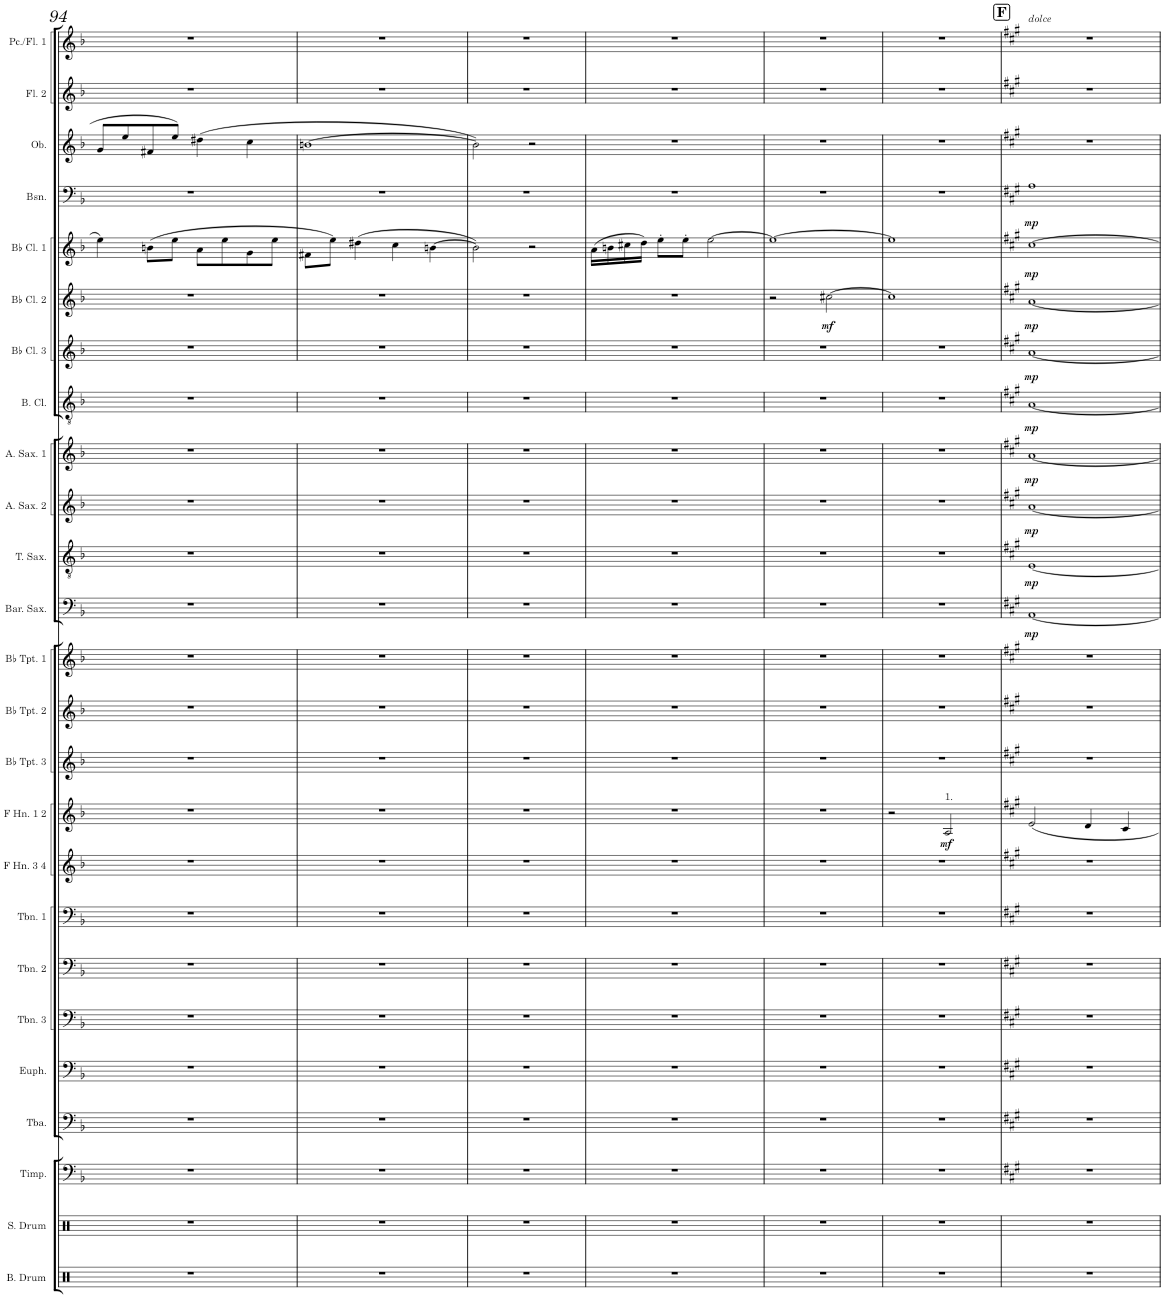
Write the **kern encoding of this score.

**kern	**kern	**kern	**kern	**kern	**kern	**kern	**kern	**kern	**kern	**dynam	**kern	**kern	**kern	**kern	**dynam	**kern	**dynam	**kern	**dynam	**kern	**dynam	**kern	**dynam	**kern	**dynam	**kern	**dynam	**kern	**dynam	**kern	**dynam	**kern	**kern	**kern
*part25	*part24	*part23	*part22	*part21	*part20	*part19	*part18	*part17	*part16	*part16	*part15	*part14	*part13	*part12	*part12	*part11	*part11	*part10	*part10	*part9	*part9	*part8	*part8	*part7	*part7	*part6	*part6	*part5	*part5	*part4	*part4	*part3	*part2	*part1
*staff25	*staff24	*staff23	*staff22	*staff21	*staff20	*staff19	*staff18	*staff17	*staff16	*staff16	*staff15	*staff14	*staff13	*staff12	*staff12	*staff11	*staff11	*staff10	*staff10	*staff9	*staff9	*staff8	*staff8	*staff7	*staff7	*staff6	*staff6	*staff5	*staff5	*staff4	*staff4	*staff3	*staff2	*staff1
*I"Concert Bass Drum	*I"Concert Snare Drum	*I"Timpani	*I"Tuba	*I"Euphonium	*I"Trombone 3	*I"Trombone 2	*I"Trombone 1	*I"F Horn 3 &amp; 4	*I"F Horn 1 &amp; 2	*	*I"Bb Trumpet 3	*I"Bb Trumpet 2	*I"Bb Trumpet 1	*I"Baritone Saxophone	*	*I"Tenor Saxophone	*	*I"Alto Saxophone 2	*	*I"Alto Saxophone 1	*	*I"Bass Clarinet	*	*I"Bb Clarinet 3	*	*I"Bb Clarinet 2	*	*I"Bb Clarinet 1	*	*I"Bassoon	*	*I"Oboe	*I"Flute 2	*I"Piccolo/Flute 1
*I'B. Drum	*I'S. Drum	*I'Timp.	*I'Tba.	*I'Euph.	*I'Tbn. 3	*I'Tbn. 2	*I'Tbn. 1	*I'F Hn. 3 4	*I'F Hn. 1 2	*	*I'Bb Tpt. 3	*I'Bb Tpt. 2	*I'Bb Tpt. 1	*I'Bar. Sax.	*	*I'T. Sax.	*	*I'A. Sax. 2	*	*I'A. Sax. 1	*	*I'B. Cl.	*	*I'Bb Cl. 3	*	*I'Bb Cl. 2	*	*I'Bb Cl. 1	*	*I'Bsn.	*	*I'Ob.	*I'Fl. 2	*I'Pc./Fl. 1
!!LO:PB:g=z
*clefX	*clefX	*clefF4	*clefF4	*clefF4	*clefF4	*clefF4	*clefF4	*clefG2	*clefG2	*	*clefG2	*clefG2	*clefG2	*clefF4	*	*clefGv2	*	*clefG2	*	*clefG2	*	*clefGv2	*	*clefG2	*	*clefG2	*	*clefG2	*	*clefF4	*	*clefG2	*clefG2	*clefG2
*	*	*	*	*	*	*	*	*ITrd4c7	*ITrd4c7	*	*ITrd1c2	*ITrd1c2	*ITrd1c2	*ITrd12c21	*	*ITrd8c14	*	*ITrd5c9	*	*ITrd5c9	*	*ITrd8c14	*	*ITrd1c2	*	*ITrd1c2	*	*ITrd1c2	*	*	*	*	*	*
*k[]	*k[]	*k[b-]	*k[b-]	*k[b-]	*k[b-]	*k[b-]	*k[b-]	*k[b-]	*k[b-]	*	*k[b-]	*k[b-]	*k[b-]	*k[b-]	*	*k[b-]	*	*k[b-]	*	*k[b-]	*	*k[b-]	*	*k[b-]	*	*k[b-]	*	*k[b-]	*	*k[b-]	*	*k[b-]	*k[b-]	*k[b-]
*M4/4	*M4/4	*M4/4	*M4/4	*M4/4	*M4/4	*M4/4	*M4/4	*M4/4	*M4/4	*	*M4/4	*M4/4	*M4/4	*M4/4	*	*M4/4	*	*M4/4	*	*M4/4	*	*M4/4	*	*M4/4	*	*M4/4	*	*M4/4	*	*M4/4	*	*M4/4	*M4/4	*M4/4
=94	=94	=94	=94	=94	=94	=94	=94	=94	=94	=94	=94	=94	=94	=94	=94	=94	=94	=94	=94	=94	=94	=94	=94	=94	=94	=94	=94	=94	=94	=94	=94	=94	=94	=94
1r	1r	1r	1r	1r	1r	1r	1r	1r	1r	.	1r	1r	1r	1r	.	1r	.	1r	.	1r	.	1r	.	1r	.	1r	.	4ee\	.	1r	.	8g/L	1r	1r
.	.	.	.	.	.	.	.	.	.	.	.	.	.	.	.	.	.	.	.	.	.	.	.	.	.	.	.	.	.	.	.	8ee/	.	.
.	.	.	.	.	.	.	.	.	.	.	.	.	.	.	.	.	.	.	.	.	.	.	.	.	.	.	.	(8bn\L	.	.	.	8f#X/	.	.
.	.	.	.	.	.	.	.	.	.	.	.	.	.	.	.	.	.	.	.	.	.	.	.	.	.	.	.	8ee\J	.	.	.	8ee/J	.	.
.	.	.	.	.	.	.	.	.	.	.	.	.	.	.	.	.	.	.	.	.	.	.	.	.	.	.	.	8a\L	.	.	.	(4dd#X\	.	.
.	.	.	.	.	.	.	.	.	.	.	.	.	.	.	.	.	.	.	.	.	.	.	.	.	.	.	.	8ee\	.	.	.	.	.	.
.	.	.	.	.	.	.	.	.	.	.	.	.	.	.	.	.	.	.	.	.	.	.	.	.	.	.	.	8g\	.	.	.	4cc\	.	.
.	.	.	.	.	.	.	.	.	.	.	.	.	.	.	.	.	.	.	.	.	.	.	.	.	.	.	.	8ee\J	.	.	.	.	.	.
=95	=95	=95	=95	=95	=95	=95	=95	=95	=95	=95	=95	=95	=95	=95	=95	=95	=95	=95	=95	=95	=95	=95	=95	=95	=95	=95	=95	=95	=95	=95	=95	=95	=95	=95
1r	1r	1r	1r	1r	1r	1r	1r	1r	1r	.	1r	1r	1r	1r	.	1r	.	1r	.	1r	.	1r	.	1r	.	1r	.	8f#X\L	.	1r	.	[1bn	1r	1r
.	.	.	.	.	.	.	.	.	.	.	.	.	.	.	.	.	.	.	.	.	.	.	.	.	.	.	.	8ee\J)	.	.	.	.	.	.
.	.	.	.	.	.	.	.	.	.	.	.	.	.	.	.	.	.	.	.	.	.	.	.	.	.	.	.	(4dd#X\	.	.	.	.	.	.
.	.	.	.	.	.	.	.	.	.	.	.	.	.	.	.	.	.	.	.	.	.	.	.	.	.	.	.	4cc\	.	.	.	.	.	.
.	.	.	.	.	.	.	.	.	.	.	.	.	.	.	.	.	.	.	.	.	.	.	.	.	.	.	.	[4bn\	.	.	.	.	.	.
=96	=96	=96	=96	=96	=96	=96	=96	=96	=96	=96	=96	=96	=96	=96	=96	=96	=96	=96	=96	=96	=96	=96	=96	=96	=96	=96	=96	=96	=96	=96	=96	=96	=96	=96
1r	1r	1r	1r	1r	1r	1r	1r	1r	1r	.	1r	1r	1r	1r	.	1r	.	1r	.	1r	.	1r	.	1r	.	1r	.	2b\])	.	1r	.	2b\])	1r	1r
.	.	.	.	.	.	.	.	.	.	.	.	.	.	.	.	.	.	.	.	.	.	.	.	.	.	.	.	2r	.	.	.	2r	.	.
=97	=97	=97	=97	=97	=97	=97	=97	=97	=97	=97	=97	=97	=97	=97	=97	=97	=97	=97	=97	=97	=97	=97	=97	=97	=97	=97	=97	=97	=97	=97	=97	=97	=97	=97
1r	1r	1r	1r	1r	1r	1r	1r	1r	1r	.	1r	1r	1r	1r	.	1r	.	1r	.	1r	.	1r	.	1r	.	1r	.	(16a\LL	.	1r	.	1r	1r	1r
.	.	.	.	.	.	.	.	.	.	.	.	.	.	.	.	.	.	.	.	.	.	.	.	.	.	.	.	16bn\	.	.	.	.	.	.
.	.	.	.	.	.	.	.	.	.	.	.	.	.	.	.	.	.	.	.	.	.	.	.	.	.	.	.	16cc#X\	.	.	.	.	.	.
.	.	.	.	.	.	.	.	.	.	.	.	.	.	.	.	.	.	.	.	.	.	.	.	.	.	.	.	16dd\JJ)	.	.	.	.	.	.
.	.	.	.	.	.	.	.	.	.	.	.	.	.	.	.	.	.	.	.	.	.	.	.	.	.	.	.	8ee'\L	.	.	.	.	.	.
.	.	.	.	.	.	.	.	.	.	.	.	.	.	.	.	.	.	.	.	.	.	.	.	.	.	.	.	8ee'\J	.	.	.	.	.	.
.	.	.	.	.	.	.	.	.	.	.	.	.	.	.	.	.	.	.	.	.	.	.	.	.	.	.	.	[2ee\	.	.	.	.	.	.
=98	=98	=98	=98	=98	=98	=98	=98	=98	=98	=98	=98	=98	=98	=98	=98	=98	=98	=98	=98	=98	=98	=98	=98	=98	=98	=98	=98	=98	=98	=98	=98	=98	=98	=98
1r	1r	1r	1r	1r	1r	1r	1r	1r	1r	.	1r	1r	1r	1r	.	1r	.	1r	.	1r	.	1r	.	1r	.	2r	.	1ee_	.	1r	.	1r	1r	1r
!	!	!	!	!	!	!	!	!	!	!	!	!	!	!	!	!	!	!	!	!	!	!	!	!	!	!	!LO:DY:b	!	!	!	!	!	!	!
.	.	.	.	.	.	.	.	.	.	.	.	.	.	.	.	.	.	.	.	.	.	.	.	.	.	[2cc#X\	mf	.	.	.	.	.	.	.
=99	=99	=99	=99	=99	=99	=99	=99	=99	=99	=99	=99	=99	=99	=99	=99	=99	=99	=99	=99	=99	=99	=99	=99	=99	=99	=99	=99	=99	=99	=99	=99	=99	=99	=99
1r	1r	1r	1r	1r	1r	1r	1r	1r	2r	.	1r	1r	1r	1r	.	1r	.	1r	.	1r	.	1r	.	1r	.	1cc#]	.	1ee]	.	1r	.	1r	1r	1r
!	!	!	!	!	!	!	!	!	!LO:TX:a:t=1.	!	!	!	!	!	!	!	!	!	!	!	!	!	!	!	!	!	!	!	!	!	!	!	!	!
!	!	!	!	!	!	!	!	!	!	!LO:DY:b	!	!	!	!	!	!	!	!	!	!	!	!	!	!	!	!	!	!	!	!	!	!	!	!
.	.	.	.	.	.	.	.	.	2A/	mf	.	.	.	.	.	.	.	.	.	.	.	.	.	.	.	.	.	.	.	.	.	.	.	.
!!LO:REH:place=s1:a:B:cj:fs=14:t=F
=100	=100	=100	=100	=100	=100	=100	=100	=100	=100	=100	=100	=100	=100	=100	=100	=100	=100	=100	=100	=100	=100	=100	=100	=100	=100	=100	=100	=100	=100	=100	=100	=100	=100	=100
*	*	*k[f#c#g#]	*k[f#c#g#]	*k[f#c#g#]	*k[f#c#g#]	*k[f#c#g#]	*k[f#c#g#]	*k[f#c#g#]	*k[f#c#g#]	*	*k[f#c#g#]	*k[f#c#g#]	*k[f#c#g#]	*k[f#c#g#]	*	*k[f#c#g#]	*	*k[f#c#g#]	*	*k[f#c#g#]	*	*k[f#c#g#]	*	*k[f#c#g#]	*	*k[f#c#g#]	*	*k[f#c#g#]	*	*k[f#c#g#]	*	*k[f#c#g#]	*k[f#c#g#]	*k[f#c#g#]
!	!	!	!	!	!	!	!	!	!	!	!	!	!	!	!	!	!	!	!	!	!	!	!	!	!	!	!	!	!	!	!	!	!	!LO:TX:a:i:t=dolce
!	!	!	!	!	!	!	!	!	!	!	!	!	!	!	!LO:DY:b	!	!LO:DY:b	!	!LO:DY:b	!	!LO:DY:b	!	!LO:DY:b	!	!LO:DY:b	!	!LO:DY:b	!	!LO:DY:b	!	!LO:DY:b	!	!	!
1r	1r	1r	1r	1r	1r	1r	1r	1r	2e/	.	1r	1r	1r	[1AA	mp	[1E	mp	[1a	mp	[1a	mp	[1A	mp	[1a	mp	[1a	mp	[1cc#	mp	1A	mp	1r	1r	1r
.	.	.	.	.	.	.	.	.	4d/	.	.	.	.	.	.	.	.	.	.	.	.	.	.	.	.	.	.	.	.	.	.	.	.	.
.	.	.	.	.	.	.	.	.	4c#/	.	.	.	.	.	.	.	.	.	.	.	.	.	.	.	.	.	.	.	.	.	.	.	.	.
=	=	=	=	=	=	=	=	=	=	=	=	=	=	=	=	=	=	=	=	=	=	=	=	=	=	=	=	=	=	=	=	=	=	=
*-	*-	*-	*-	*-	*-	*-	*-	*-	*-	*-	*-	*-	*-	*-	*-	*-	*-	*-	*-	*-	*-	*-	*-	*-	*-	*-	*-	*-	*-	*-	*-	*-	*-	*-
